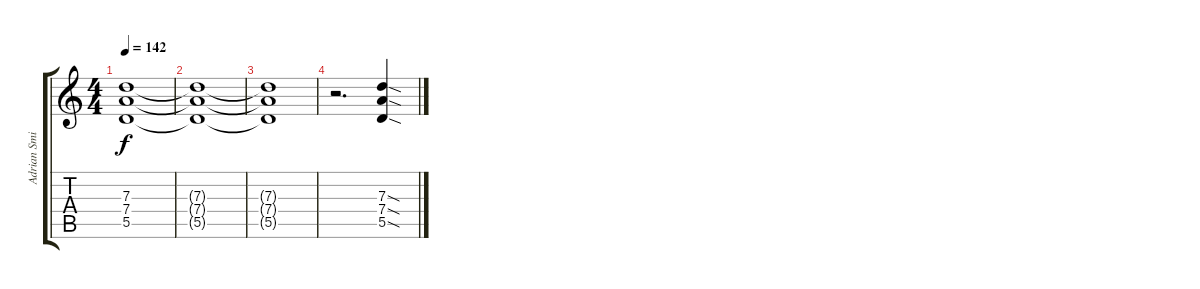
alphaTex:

\track ("Adrian Smith" "Adrian Smi") {instrument overdrivenguitar}
\staff {score tabs}
\tuning (E4 B3 G3 D3 A2 E2) {hide}
\ts (4 4)
\tempo 142
\clef g2
\ks c
(7.3{t} 7.4{t} 5.5{t}).1{dy f} |
(7.3{t} 7.4{t} 5.5{t}).1 |
(7.3{t} 7.4{t} 5.5{t}).1 |
r.2{d} (7.3{sod} 7.4{sod} 5.5{sod}).4
